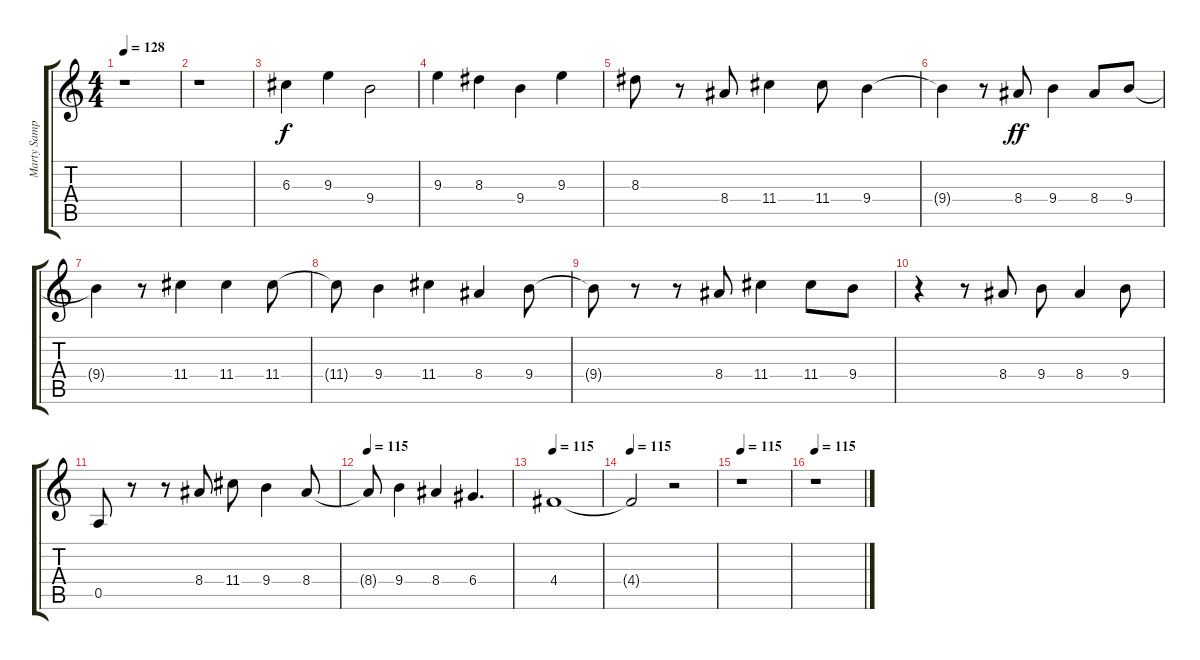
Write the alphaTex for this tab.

\track ("Marty Sampson" "Marty Samp") {instrument electricguitarclean}
\staff {score tabs}
\tuning (E4 B3 G3 D3 A2 E2) {hide}
\ts (4 4)
\tempo 128
\clef g2
\ks c
r.1{dy f} |
r.1 |
6.3.4 9.3.4 9.4.2 |
9.3.4 8.3.4 9.4.4 9.3.4 |
8.3.8 r.8 8.4.8 11.4.4 11.4.8 9.4.4 |
9.4{t}.4 r.8 8.4.8{dy ff} 9.4.4 8.4.8 9.4.8 |
9.4{t}.4 r.8 11.4.4 11.4.4 11.4.8 |
11.4{t}.8 9.4.4 11.4.4 8.4.4 9.4.8 |
9.4{t}.8 r.8 r.8 8.4.8 11.4.4 11.4.8 9.4.8 |
r.4 r.8 8.4.8 9.4.8 8.4.4 9.4.8 |
0.5.8 r.8 r.8 8.4.8 11.4.8 9.4.4 8.4.8 |
\tempo 115
8.4{t}.8 9.4.4 8.4.4 6.4.4{d} |
\tempo 115
4.4.1 |
\tempo 115
4.4{t}.2 r.2 |
\tempo 115
r.1 |
\tempo 115
r.1
